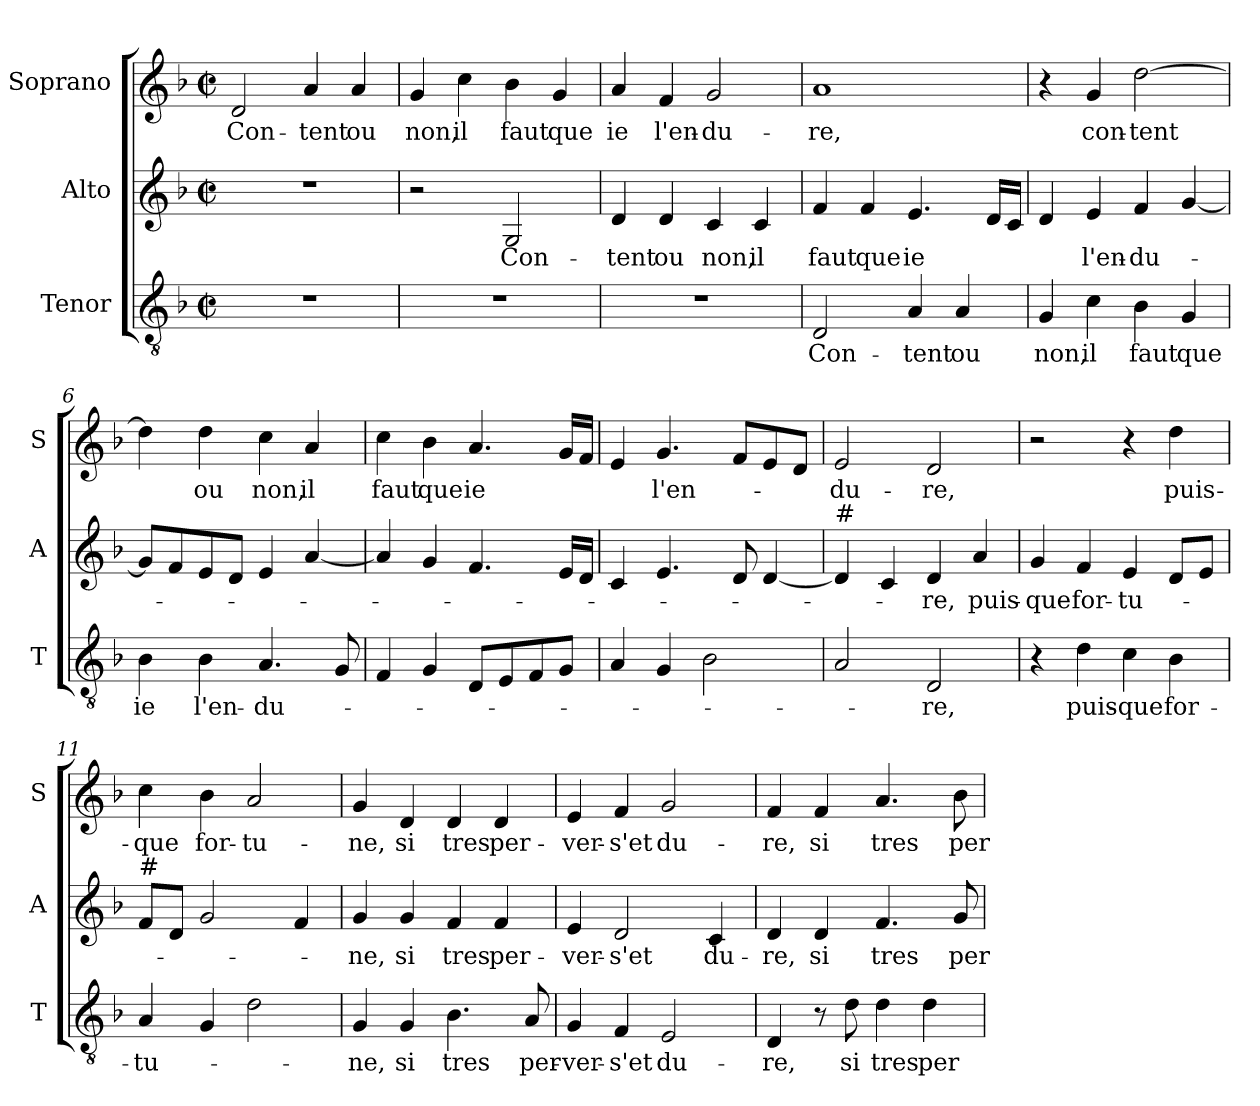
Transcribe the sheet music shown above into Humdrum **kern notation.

**kern	**text	**kern	**text	**kern	**text
*part3	*part3	*part2	*part2	*part1	*part1
*staff3	*staff3	*staff2	*staff2	*staff1	*staff1
*I"Tenor	*	*I"Alto	*	*I"Soprano	*
*I'T	*	*I'A	*	*I'S	*
*clefGv2	*	*clefG2	*	*clefG2	*
*k[b-]	*	*k[b-]	*	*k[b-]	*
*F:	*	*F:	*	*F:	*
*M2/2	*	*M2/2	*	*M2/2	*
*met(c|)	*	*met(c|)	*	*met(c|)	*
=1	=1	=1	=1	=1	=1
!	!	!	!	!	!LO:LY:b
1r	.	1r	.	2d/	Con-
!	!	!	!	!	!LO:LY:b
.	.	.	.	4a/	-tent
!	!	!	!	!	!LO:LY:b
.	.	.	.	4a/	ou
=2	=2	=2	=2	=2	=2
!	!	!	!	!	!LO:LY:b
1r	.	2r	.	4g/	non,
!	!	!	!	!	!LO:LY:b
.	.	.	.	4cc\	il
!	!	!	!LO:LY:b	!	!LO:LY:b
.	.	2G/	Con-	4b-\	faut
!	!	!	!	!	!LO:LY:b
.	.	.	.	4g/	que
=3	=3	=3	=3	=3	=3
!	!	!	!LO:LY:b	!	!LO:LY:b
1r	.	4d/	-tent	4a/	ie
!	!	!	!LO:LY:b	!	!LO:LY:b
.	.	4d/	ou	4f/	l'en-
!	!	!	!LO:LY:b	!	!LO:LY:b
.	.	4c/	non,	2g/	-du-
!	!	!	!LO:LY:b	!	!
.	.	4c/	il	.	.
=4	=4	=4	=4	=4	=4
!	!LO:LY:b	!	!LO:LY:b	!	!LO:LY:b
2D/	Con-	4f/	faut	1a	-re,
!	!	!	!LO:LY:b	!	!
.	.	4f/	que	.	.
!	!LO:LY:b	!	!LO:LY:b	!	!
4A/	-tent	4.e/	ie	.	.
!	!LO:LY:b	!	!	!	!
4A/	ou	.	.	.	.
.	.	16d/LL	.	.	.
.	.	16c/JJ	.	.	.
!!LO:LB:g=z
=5	=5	=5	=5	=5	=5
!	!LO:LY:b	!	!	!	!
4G/	non,	4d/	.	4r	.
!	!LO:LY:b	!	!LO:LY:b	!	!LO:LY:b
4c\	il	4e/	l'en-	4g/	con-
!	!LO:LY:b	!	!LO:LY:b	!	!LO:LY:b
4B-\	faut	4f/	-du-	[2dd\	-tent
!	!LO:LY:b	!	!	!	!
4G/	que	[4g/	.	.	.
=6	=6	=6	=6	=6	=6
!	!LO:LY:b	!	!	!	!
4B-\	ie	8g/L]	.	4dd\]	.
.	.	8f/	.	.	.
!	!LO:LY:b	!	!	!	!LO:LY:b
4B-\	l'en-	8e/	.	4dd\	ou
.	.	8d/J	.	.	.
!	!LO:LY:b	!	!	!	!LO:LY:b
4.A/	-du-	4e/	.	4cc\	non,
!	!	!	!	!	!LO:LY:b
.	.	[4a/	.	4a/	il
8G/	.	.	.	.	.
=7	=7	=7	=7	=7	=7
!	!	!	!	!	!LO:LY:b
4F/	.	4a/]	.	4cc\	faut
!	!	!	!	!	!LO:LY:b
4G/	.	4g/	.	4b-\	que
!	!	!	!	!	!LO:LY:b
8D/L	.	4.f/	.	4.a/	ie
8E/	.	.	.	.	.
8F/	.	.	.	.	.
8G/J	.	16e/LL	.	16g/LL	.
.	.	16d/JJ	.	16f/JJ	.
=8	=8	=8	=8	=8	=8
4A/	.	4c/	.	4e/	.
!	!	!	!	!	!LO:LY:b
4G/	.	4.e/	.	4.g/	l'en-
2B-\	.	.	.	.	.
.	.	8d/	.	8f/L	.
.	.	[4d/	.	8e/	.
.	.	.	.	8d/J	.
=9	=9	=9	=9	=9	=9
!	!	!LO:TX:a:t=#	!	!	!
!	!	!	!	!	!LO:LY:b
2A/	.	4d/]	.	2e/	-du-
.	.	4c/	.	.	.
!	!LO:LY:b	!	!LO:LY:b	!	!LO:LY:b
2D/	-re,	4d/	-re,	2d/	-re,
!	!	!	!LO:LY:b	!	!
.	.	4a/	puis-	.	.
!!LO:LB:g=z
=10	=10	=10	=10	=10	=10
!	!	!	!LO:LY:b	!	!
4r	.	4g/	-que	2r	.
!	!LO:LY:b	!	!LO:LY:b	!	!
4d\	puis-	4f/	for-	.	.
!	!LO:LY:b	!	!LO:LY:b	!	!
4c\	-que	4e/	-tu-	4r	.
!	!LO:LY:b	!	!	!	!LO:LY:b
4B-\	for-	8d/L	.	4dd\	puis-
.	.	8e/J	.	.	.
=11	=11	=11	=11	=11	=11
!	!	!LO:TX:a:t=#	!	!	!
!	!LO:LY:b	!	!	!	!LO:LY:b
4A/	-tu-	8f/L	.	4cc\	-que
.	.	8d/J	.	.	.
!	!	!	!	!	!LO:LY:b
4G/	.	2g/	.	4b-\	for-
!	!	!	!	!	!LO:LY:b
2d\	.	.	.	2a/	-tu-
.	.	4f/	.	.	.
=12	=12	=12	=12	=12	=12
!	!LO:LY:b	!	!LO:LY:b	!	!LO:LY:b
4G/	-ne,	4g/	-ne,	4g/	-ne,
!	!LO:LY:b	!	!LO:LY:b	!	!LO:LY:b
4G/	si	4g/	si	4d/	si
!	!LO:LY:b	!	!LO:LY:b	!	!LO:LY:b
4.B-\	tres	4f/	tres	4d/	tres
!	!	!	!LO:LY:b	!	!LO:LY:b
.	.	4f/	per-	4d/	per-
!	!LO:LY:b	!	!	!	!
8A/	per-	.	.	.	.
=13	=13	=13	=13	=13	=13
!	!LO:LY:b	!	!LO:LY:b	!	!LO:LY:b
4G/	-ver-	4e/	-ver-	4e/	-ver-
!	!LO:LY:b	!	!LO:LY:b	!	!LO:LY:b
4F/	-s'et	2d/	-s'et	4f/	-s'et
!	!LO:LY:b	!	!	!	!LO:LY:b
2E/	du-	.	.	2g/	du-
!	!	!	!LO:LY:b	!	!
.	.	4c/	du-	.	.
=14	=14	=14	=14	=14	=14
!	!LO:LY:b	!	!LO:LY:b	!	!LO:LY:b
4D/	-re,	4d/	-re,	4f/	-re,
!	!	!	!LO:LY:b	!	!LO:LY:b
8r	.	4d/	si	4f/	si
!	!LO:LY:b	!	!	!	!
8d\	si	.	.	.	.
!	!LO:LY:b	!	!LO:LY:b	!	!LO:LY:b
4d\	tres	4.f/	tres	4.a/	tres
!	!LO:LY:b	!	!	!	!
4d\	per-	.	.	.	.
!	!	!	!LO:LY:b	!	!LO:LY:b
.	.	8g/	per-	8b-\	per-
=	=	=	=	=	=
*-	*-	*-	*-	*-	*-
